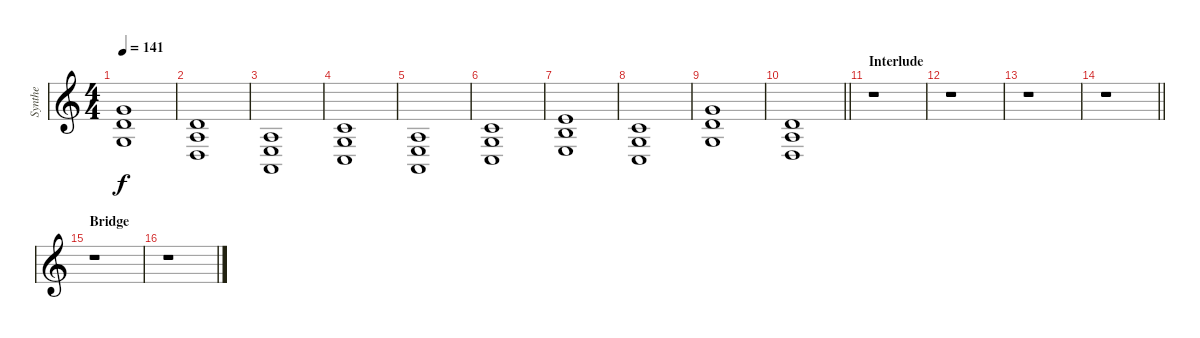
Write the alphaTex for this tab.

\track ("Synthe" "Synthe") {instrument pad6metallic}
\staff {score}
\tuning (E4 B3 G3 D3 A2 E2) {hide}
\ts (4 4)
\tempo 141
\clef g2
\ks c
(12.3 12.4 10.5).1{dy f} |
(12.4 12.5 10.6).1 |
(7.4 7.5 5.6).1 |
(10.4 10.5 8.6).1 |
(7.4 7.5 5.6).1 |
(10.4 10.5 8.6).1 |
(9.3 9.4 7.5).1 |
(10.4 10.5 8.6).1 |
(12.3 12.4 10.5).1 |
\barLineRight lightlight
(12.4 12.5 10.6).1 |
\section ("" "Interlude")
r.1 |
r.1 |
r.1 |
\barLineRight lightlight
r.1 |
\section ("" "Bridge")
r.1 |
r.1
